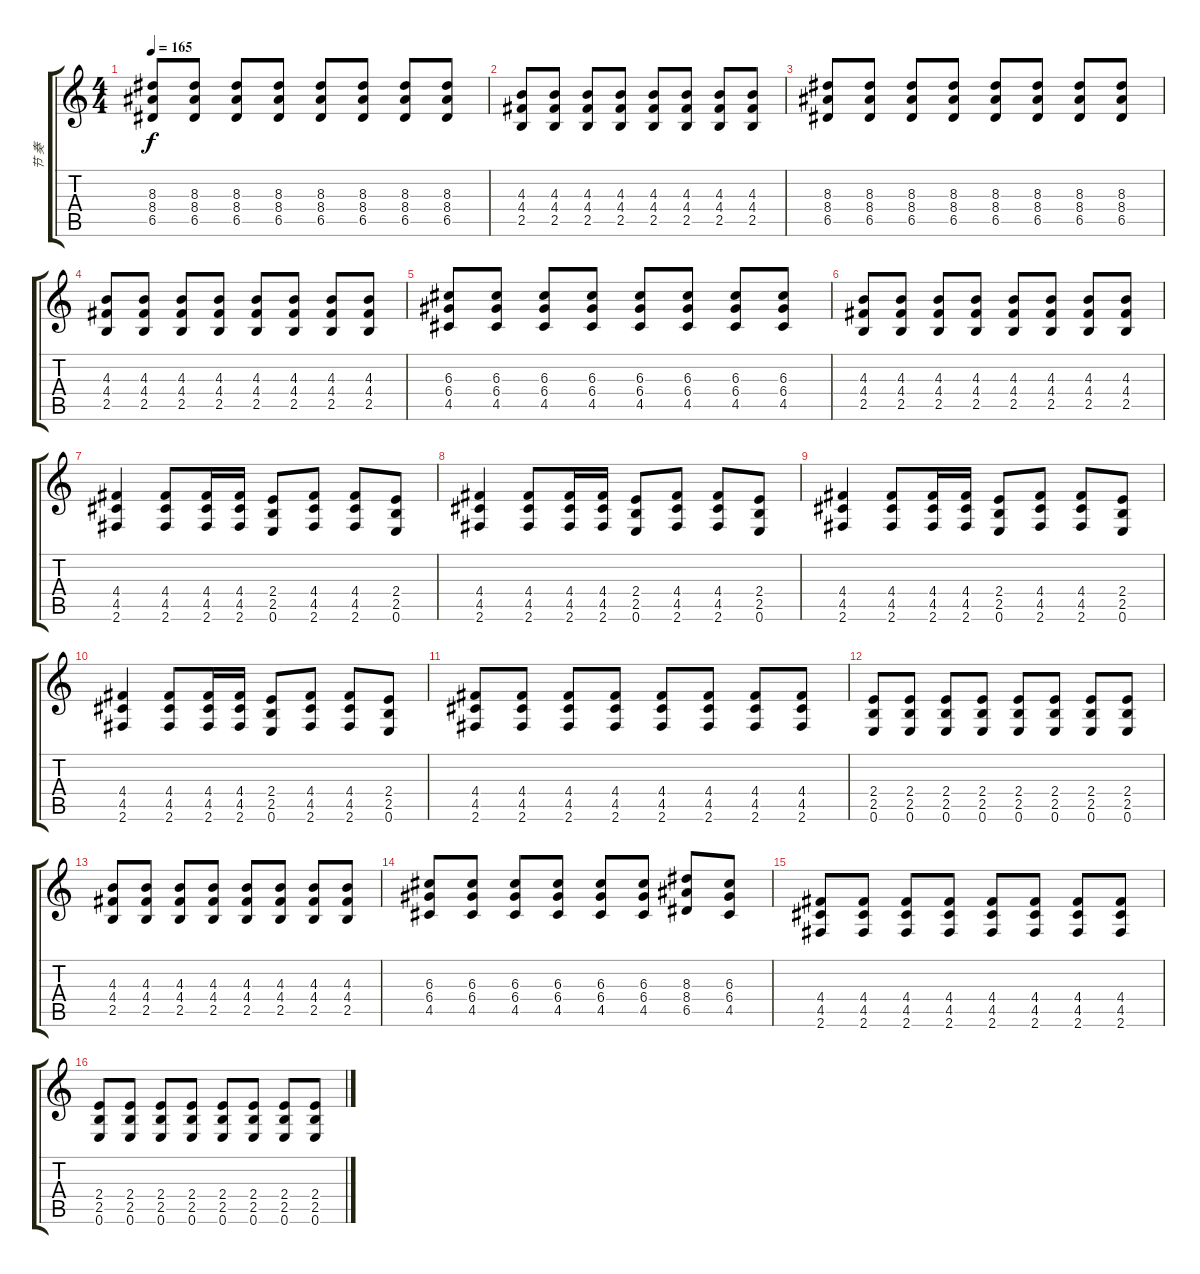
\track ("节 奏" "节 奏") {instrument overdrivenguitar}
\staff {score tabs}
\tuning (E4 B3 G3 D3 A2 E2) {hide}
\ts (4 4)
\tempo 165
\clef g2
\ks c
(8.3 8.4 6.5).8{dy f} (8.3 8.4 6.5).8 (8.3 8.4 6.5).8 (8.3 8.4 6.5).8 (8.3 8.4 6.5).8 (8.3 8.4 6.5).8 (8.3 8.4 6.5).8 (8.3 8.4 6.5).8 |
(4.3 4.4 2.5).8 (4.3 4.4 2.5).8 (4.3 4.4 2.5).8 (4.3 4.4 2.5).8 (4.3 4.4 2.5).8 (4.3 4.4 2.5).8 (4.3 4.4 2.5).8 (4.3 4.4 2.5).8 |
(8.3 8.4 6.5).8 (8.3 8.4 6.5).8 (8.3 8.4 6.5).8 (8.3 8.4 6.5).8 (8.3 8.4 6.5).8 (8.3 8.4 6.5).8 (8.3 8.4 6.5).8 (8.3 8.4 6.5).8 |
(4.3 4.4 2.5).8 (4.3 4.4 2.5).8 (4.3 4.4 2.5).8 (4.3 4.4 2.5).8 (4.3 4.4 2.5).8 (4.3 4.4 2.5).8 (4.3 4.4 2.5).8 (4.3 4.4 2.5).8 |
(6.3 6.4 4.5).8 (6.3 6.4 4.5).8 (6.3 6.4 4.5).8 (6.3 6.4 4.5).8 (6.3 6.4 4.5).8 (6.3 6.4 4.5).8 (6.3 6.4 4.5).8 (6.3 6.4 4.5).8 |
(4.3 4.4 2.5).8 (4.3 4.4 2.5).8 (4.3 4.4 2.5).8 (4.3 4.4 2.5).8 (4.3 4.4 2.5).8 (4.3 4.4 2.5).8 (4.3 4.4 2.5).8 (4.3 4.4 2.5).8 |
(4.4 4.5 2.6).4 (4.4 4.5 2.6).8 (4.4 4.5 2.6).16 (4.4 4.5 2.6).16 (2.4 2.5 0.6).8 (4.4 4.5 2.6).8 (4.4 4.5 2.6).8 (2.4 2.5 0.6).8 |
(4.4 4.5 2.6).4 (4.4 4.5 2.6).8 (4.4 4.5 2.6).16 (4.4 4.5 2.6).16 (2.4 2.5 0.6).8 (4.4 4.5 2.6).8 (4.4 4.5 2.6).8 (2.4 2.5 0.6).8 |
(4.4 4.5 2.6).4 (4.4 4.5 2.6).8 (4.4 4.5 2.6).16 (4.4 4.5 2.6).16 (2.4 2.5 0.6).8 (4.4 4.5 2.6).8 (4.4 4.5 2.6).8 (2.4 2.5 0.6).8 |
(4.4 4.5 2.6).4 (4.4 4.5 2.6).8 (4.4 4.5 2.6).16 (4.4 4.5 2.6).16 (2.4 2.5 0.6).8 (4.4 4.5 2.6).8 (4.4 4.5 2.6).8 (2.4 2.5 0.6).8 |
(4.4 4.5 2.6).8 (4.4 4.5 2.6).8 (4.4 4.5 2.6).8 (4.4 4.5 2.6).8 (4.4 4.5 2.6).8 (4.4 4.5 2.6).8 (4.4 4.5 2.6).8 (4.4 4.5 2.6).8 |
(2.4 2.5 0.6).8 (2.4 2.5 0.6).8 (2.4 2.5 0.6).8 (2.4 2.5 0.6).8 (2.4 2.5 0.6).8 (2.4 2.5 0.6).8 (2.4 2.5 0.6).8 (2.4 2.5 0.6).8 |
(4.3 4.4 2.5).8 (4.3 4.4 2.5).8 (4.3 4.4 2.5).8 (4.3 4.4 2.5).8 (4.3 4.4 2.5).8 (4.3 4.4 2.5).8 (4.3 4.4 2.5).8 (4.3 4.4 2.5).8 |
(6.3 6.4 4.5).8 (6.3 6.4 4.5).8 (6.3 6.4 4.5).8 (6.3 6.4 4.5).8 (6.3 6.4 4.5).8 (6.3 6.4 4.5).8 (8.3 8.4 6.5).8 (6.3 6.4 4.5).8 |
(4.4 4.5 2.6).8 (4.4 4.5 2.6).8 (4.4 4.5 2.6).8 (4.4 4.5 2.6).8 (4.4 4.5 2.6).8 (4.4 4.5 2.6).8 (4.4 4.5 2.6).8 (4.4 4.5 2.6).8 |
(2.4 2.5 0.6).8 (2.4 2.5 0.6).8 (2.4 2.5 0.6).8 (2.4 2.5 0.6).8 (2.4 2.5 0.6).8 (2.4 2.5 0.6).8 (2.4 2.5 0.6).8 (2.4 2.5 0.6).8
